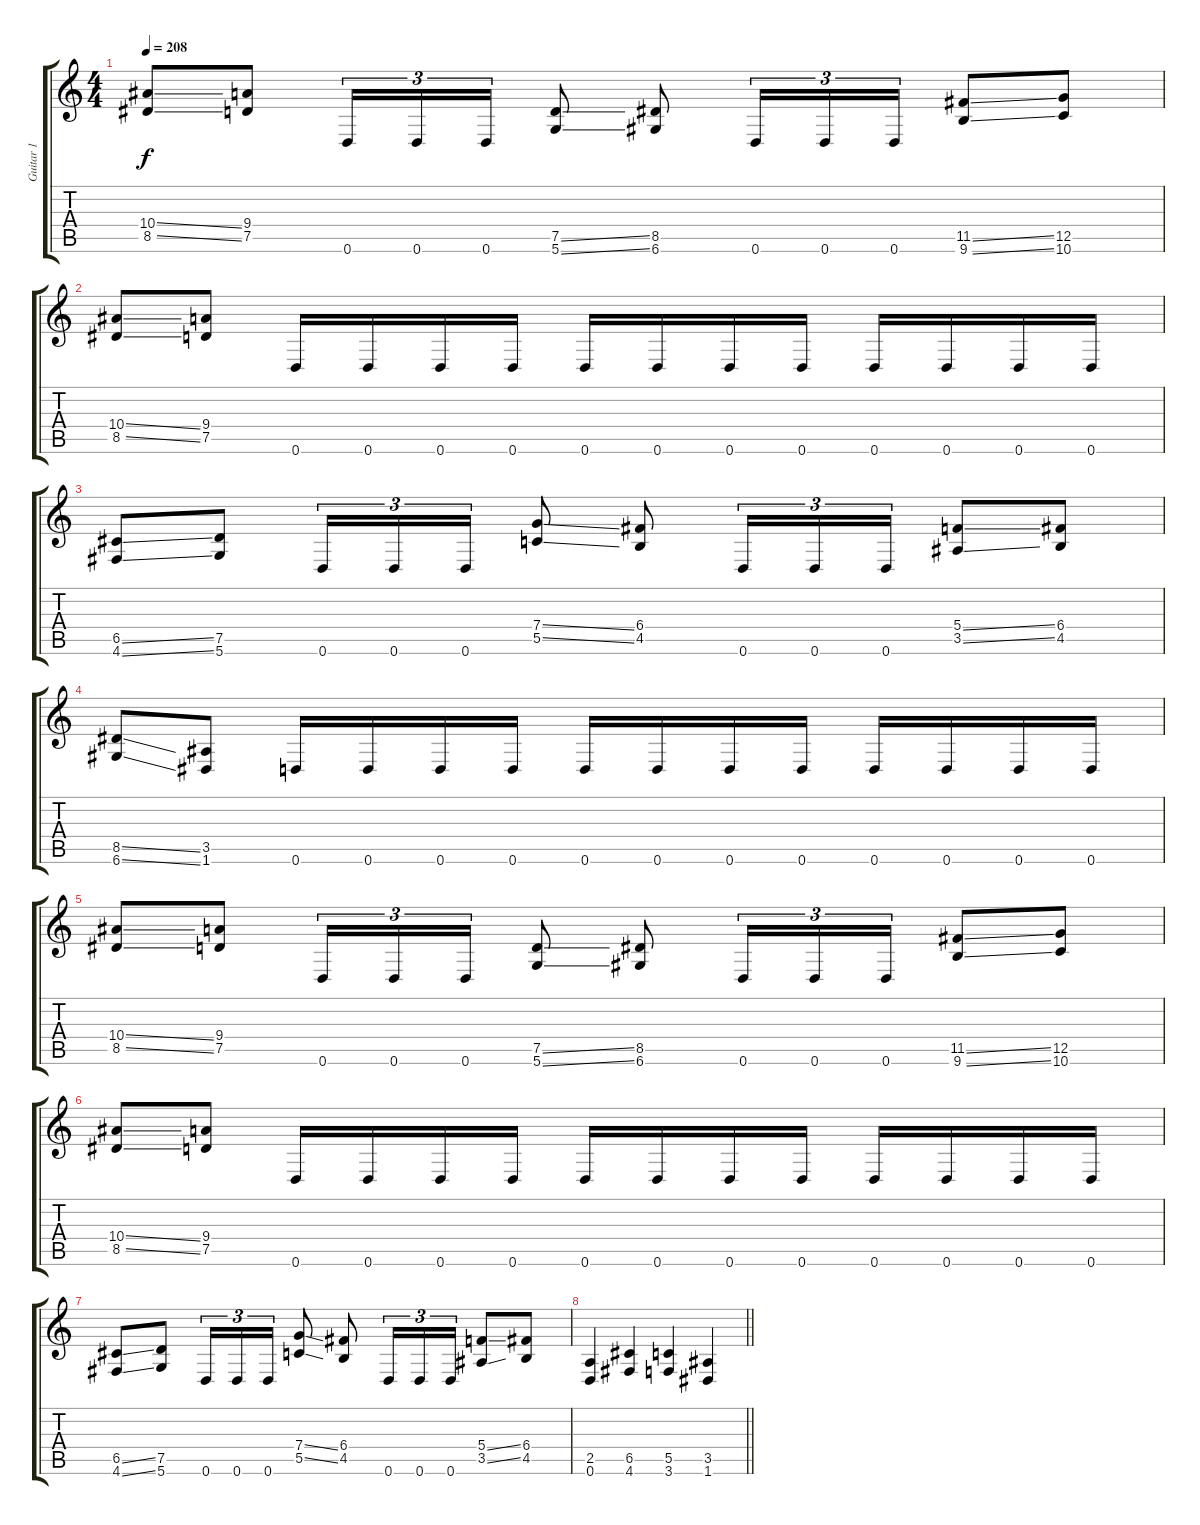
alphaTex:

\track ("Guitar 1" "Guitar 1") {instrument distortionguitar}
\staff {score tabs}
\tuning (D4 A3 F3 C3 G2 D2) {hide}
\ts (4 4)
\tempo 208
\clef g2
\ks c
(10.4{ss} 8.5{ss}).8{dy f} (9.4 7.5).8 0.6.16{tu (3 2)} 0.6.16{tu (3 2)} 0.6.16{tu (3 2)} (7.5{ss} 5.6{ss}).8 (8.5 6.6).8 0.6.16{tu (3 2)} 0.6.16{tu (3 2)} 0.6.16{tu (3 2)} (11.5{ss} 9.6{ss}).8 (12.5 10.6).8 |
(10.4{ss} 8.5{ss}).8 (9.4 7.5).8 0.6.16 0.6.16 0.6.16 0.6.16 0.6.16 0.6.16 0.6.16 0.6.16 0.6.16 0.6.16 0.6.16 0.6.16 |
(6.5{ss} 4.6{ss}).8 (7.5 5.6).8 0.6.16{tu (3 2)} 0.6.16{tu (3 2)} 0.6.16{tu (3 2)} (7.4{ss} 5.5{ss}).8 (6.4 4.5).8 0.6.16{tu (3 2)} 0.6.16{tu (3 2)} 0.6.16{tu (3 2)} (5.4{ss} 3.5{ss}).8 (6.4 4.5).8 |
(8.5{ss} 6.6{ss}).8 (3.5 1.6).8 0.6.16 0.6.16 0.6.16 0.6.16 0.6.16 0.6.16 0.6.16 0.6.16 0.6.16 0.6.16 0.6.16 0.6.16 |
(10.4{ss} 8.5{ss}).8 (9.4 7.5).8 0.6.16{tu (3 2)} 0.6.16{tu (3 2)} 0.6.16{tu (3 2)} (7.5{ss} 5.6{ss}).8 (8.5 6.6).8 0.6.16{tu (3 2)} 0.6.16{tu (3 2)} 0.6.16{tu (3 2)} (11.5{ss} 9.6{ss}).8 (12.5 10.6).8 |
(10.4{ss} 8.5{ss}).8 (9.4 7.5).8 0.6.16 0.6.16 0.6.16 0.6.16 0.6.16 0.6.16 0.6.16 0.6.16 0.6.16 0.6.16 0.6.16 0.6.16 |
(6.5{ss} 4.6{ss}).8 (7.5 5.6).8 0.6.16{tu (3 2)} 0.6.16{tu (3 2)} 0.6.16{tu (3 2)} (7.4{ss} 5.5{ss}).8 (6.4 4.5).8 0.6.16{tu (3 2)} 0.6.16{tu (3 2)} 0.6.16{tu (3 2)} (5.4{ss} 3.5{ss}).8 (6.4 4.5).8 |
\barLineRight lightlight
(2.5 0.6).4 (6.5 4.6).4 (5.5 3.6).4 (3.5 1.6).4
